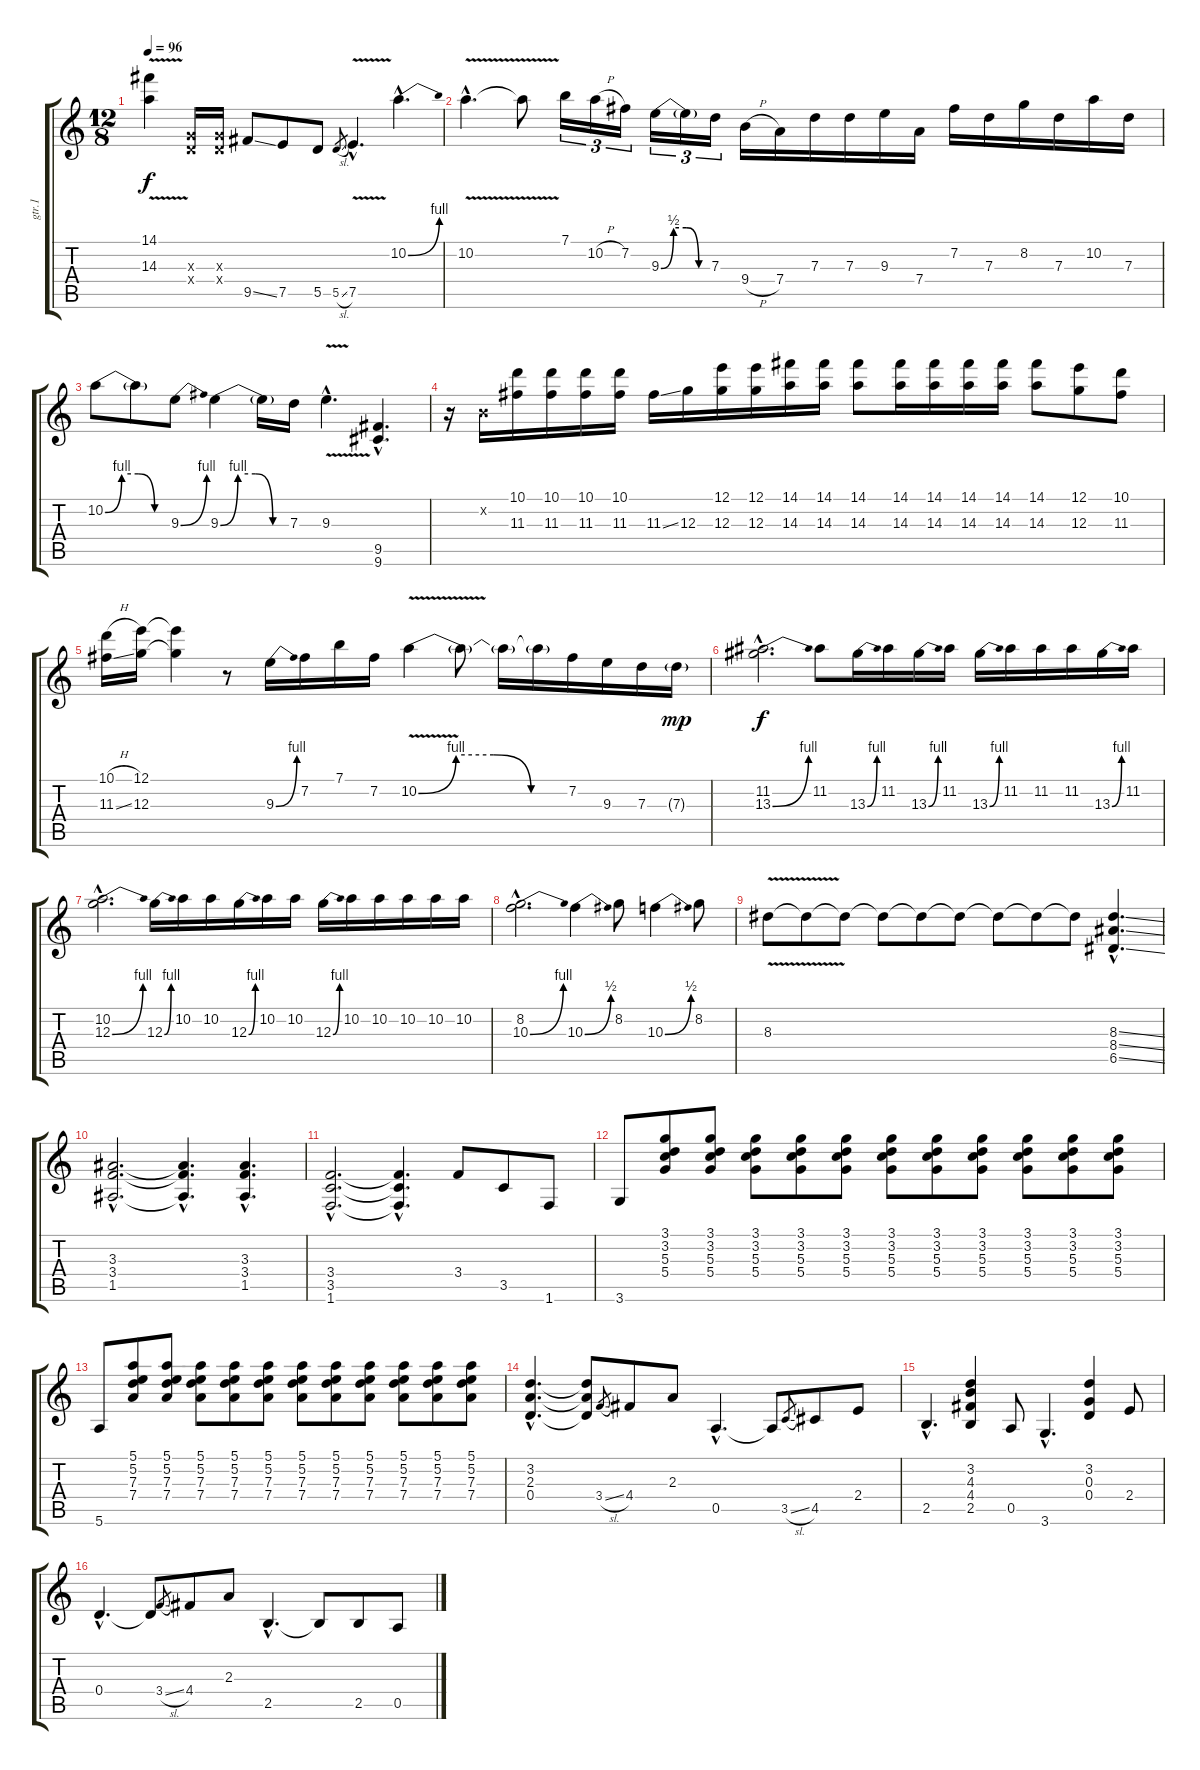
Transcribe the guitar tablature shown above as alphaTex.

\track ("gtr.1" "gtr.1") {instrument distortionguitar}
\staff {score tabs}
\tuning (E4 B3 G3 D3 A2 E2) {hide}
\ts (12 8)
\tempo 96
\clef g2
\ks c
(14.1{v} 14.3{v}).4{dy f} (0.3{x} 0.4{x}).16 (0.3{x} 0.4{x}).16 9.5{ss}.8 7.5.8 5.5.8 5.5{sl}.8{gr} 7.5{v hac}.4{d} 10.2{be (bend 0 0 60 4) hac}.4{d} |
10.2{v hac}.4{d} 10.2{t}.8 7.1.16{tu (3 2)} 10.2{h}.16{tu (3 2)} 7.2.16{tu (3 2)} 9.3{be (custom 0 0 15 2 30 2 45 0 60 0)}.16{tu (3 2)} 9.3{t}.16{tu (3 2)} 7.3.16{tu (3 2)} 9.4{h}.16 7.4.16 7.3.16 7.3.16 9.3.16 7.4.16 7.2.16 7.3.16 8.2.16 7.3.16 10.2.16 7.3.16 |
10.2{be (custom 0 0 15 4 30 4 45 0 60 0)}.8 10.2{t}.8 9.3{be (bend 0 0 60 4)}.8 9.3{be (custom 0 0 15 4 30 4 45 0 60 0)}.4 9.3{t}.16 7.3.16 9.3{v hac}.4{d} (9.5{hac} 9.6{hac}).4{d} |
r.16 0.2{x}.16 (10.1 11.3).16 (10.1 11.3).16 (10.1 11.3).16 (10.1 11.3).16 11.3{ss}.16 12.3.16 (12.1 12.3).16 (12.1 12.3).16 (14.1 14.3).16 (14.1 14.3).16 (14.1 14.3).8 (14.1 14.3).16 (14.1 14.3).16 (14.1 14.3).16 (14.1 14.3).16 (14.1 14.3).8 (12.1 12.3).8 (10.1 11.3).8 |
(10.1{h} 11.3{ss}).16 (12.1 12.3).16 (12.1{t} 12.3{t}).4 r.8 9.3{be (bend 0 0 60 4)}.16 7.2.16 7.1.16 7.2.16 10.2{be (custom 0 0 15 4 30 4 45 0 60 0) v}.4 10.2{t}.8 10.2{t}.16 10.2{t}.16 7.2.16 9.3.16 7.3.16 7.3{g}.16{dy mp} |
(11.2{hac} 13.3{be (bend 0 0 60 4) hac}).2{d dy f} 11.2.8 13.3{be (bend 0 0 60 4)}.16 11.2.16 13.3{be (bend 0 0 60 4)}.16 11.2.16 13.3{be (bend 0 0 60 4)}.16 11.2.16 11.2.16 11.2.16 13.3{be (bend 0 0 60 4)}.16 11.2.16 |
(10.2{hac} 12.3{be (bend 0 0 60 4) hac}).2{d} 12.3{be (bend 0 0 60 4)}.16 10.2.16 10.2.16 12.3{be (bend 0 0 60 4)}.16 10.2.16 10.2.16 12.3{be (bend 0 0 60 4)}.16 10.2.16 10.2.16 10.2.16 10.2.16 10.2.16 |
(8.2{hac} 10.3{be (bend 0 0 60 4) hac}).2{d} 10.3{be (bend 0 0 60 2)}.4 8.2.8 10.3{be (bend 0 0 60 2)}.4 8.2.8 |
8.3{v}.8 8.3{t}.8 8.3{t}.8 8.3{t}.8 8.3{t}.8 8.3{t}.8 8.3{t}.8 8.3{t}.8 8.3{t}.8 (8.3{ss hac} 8.4{ss hac} 6.5{ss hac}).4{d} |
(3.3{hac} 3.4{hac} 1.5{hac}).2{d} (3.3{hac t} 3.4{hac t} 1.5{hac t}).4{d} (3.3{hac} 3.4{hac} 1.5{hac}).4{d} |
(3.4{hac} 3.5{hac} 1.6{hac}).2{d} (3.4{hac t} 3.5{hac t} 1.6{hac t}).4{d} 3.4.8 3.5.8 1.6.8 |
3.6.8 (3.1 3.2 5.3 5.4).8 (3.1 3.2 5.3 5.4).8 (3.1 3.2 5.3 5.4).8 (3.1 3.2 5.3 5.4).8 (3.1 3.2 5.3 5.4).8 (3.1 3.2 5.3 5.4).8 (3.1 3.2 5.3 5.4).8 (3.1 3.2 5.3 5.4).8 (3.1 3.2 5.3 5.4).8 (3.1 3.2 5.3 5.4).8 (3.1 3.2 5.3 5.4).8 |
5.6.8 (5.1 5.2 7.3 7.4).8 (5.1 5.2 7.3 7.4).8 (5.1 5.2 7.3 7.4).8 (5.1 5.2 7.3 7.4).8 (5.1 5.2 7.3 7.4).8 (5.1 5.2 7.3 7.4).8 (5.1 5.2 7.3 7.4).8 (5.1 5.2 7.3 7.4).8 (5.1 5.2 7.3 7.4).8 (5.1 5.2 7.3 7.4).8 (5.1 5.2 7.3 7.4).8 |
(3.2{hac} 2.3{hac} 0.4{hac}).4{d} (3.2{t} 2.3{t} 0.4{t}).8 3.4{sl}.8{gr} 4.4.8 2.3.8 0.5{hac}.4{d} 0.5{t}.8 3.5{sl}.8{gr} 4.5.8 2.4.8 |
2.5{hac}.4{d} (3.2 4.3 4.4 2.5).4 0.5.8 3.6{hac}.4{d} (3.2 0.3 0.4).4 2.4.8 |
0.4{hac}.4{d} 0.4{t}.8 3.4{sl}.8{gr} 4.4.8 2.3.8 2.5{hac}.4{d} 2.5{t}.8 2.5.8 0.5.8
